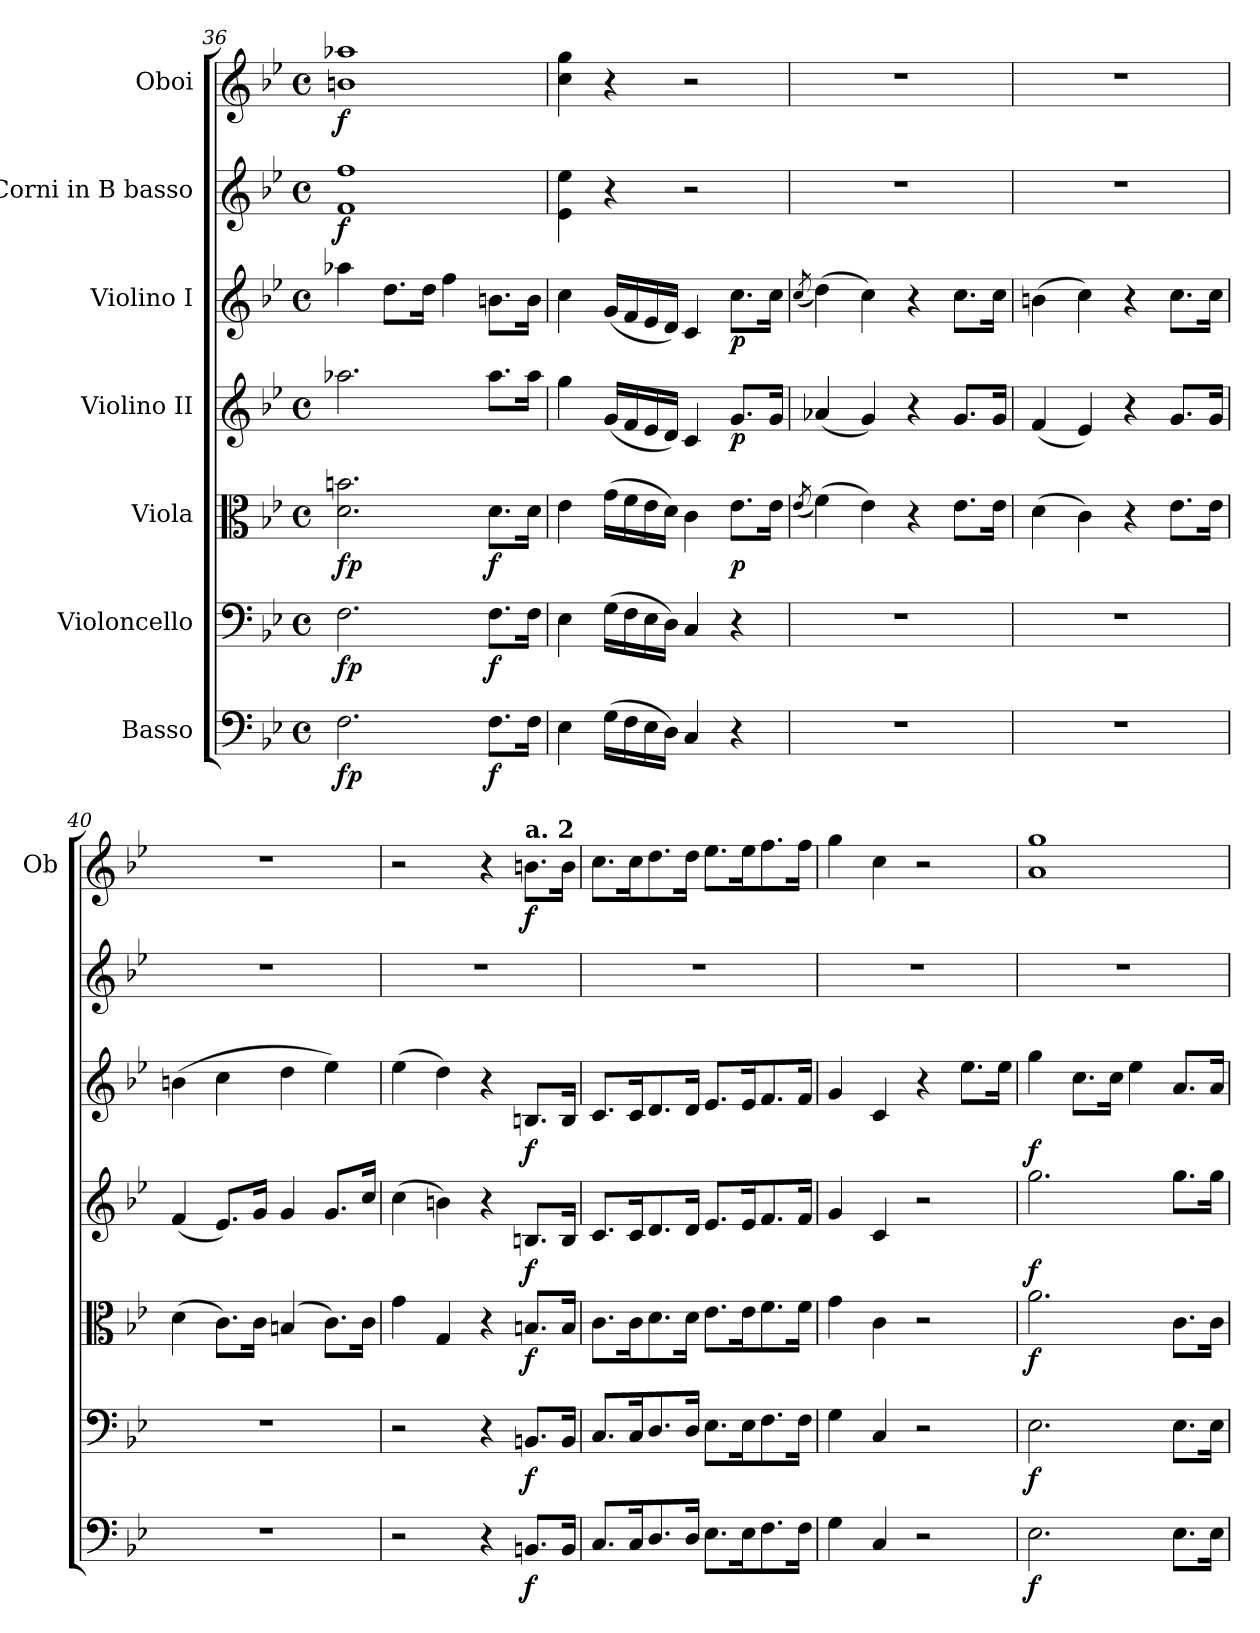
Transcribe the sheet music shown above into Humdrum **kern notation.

**kern	**dynam	**kern	**dynam	**kern	**dynam	**kern	**dynam	**kern	**dynam	**kern	**dynam	**kern	**dynam
*part7	*part7	*part6	*part6	*part5	*part5	*part4	*part4	*part3	*part3	*part2	*part2	*part1	*part1
*staff7	*staff7	*staff6	*staff6	*staff5	*staff5	*staff4	*staff4	*staff3	*staff3	*staff2	*staff2	*staff1	*staff1
*I"Basso	*	*I"Violoncello	*	*I"Viola	*	*I"Violino II	*	*I"Violino I	*	*I"Corni in B basso	*	*I"Oboi	*
*	*	*	*	*	*	*	*	*	*	*	*	*I'Ob	*
*clefF4	*	*clefF4	*	*clefC3	*	*clefG2	*	*clefG2	*	*clefG2	*	*clefG2	*
*ITrd7c12	*	*	*	*	*	*	*	*	*	*ITrd8c14	*	*	*
*k[b-e-]	*	*k[b-e-]	*	*k[b-e-]	*	*k[b-e-]	*	*k[b-e-]	*	*k[b-e-]	*	*k[b-e-]	*
*M4/4	*	*M4/4	*	*M4/4	*	*M4/4	*	*M4/4	*	*M4/4	*	*M4/4	*
*met(c)	*	*met(c)	*	*met(c)	*	*met(c)	*	*met(c)	*	*met(c)	*	*met(c)	*
=36	=36	=36	=36	=36	=36	=36	=36	=36	=36	=36	=36	=36	=36
!	!LO:DY:b	!	!LO:DY:b	!	!LO:DY:b	!	!	!	!	!	!LO:DY:b	!	!LO:DY:b
2.FF\	fp	2.F\	fp	2.d\ 2.bn\	fp	2.aa-X\	.	4aa-X\	.	1F 1f	f	1bn 1aa-X	f
.	.	.	.	.	.	.	.	8.dd\L	.	.	.	.	.
.	.	.	.	.	.	.	.	16dd\Jk	.	.	.	.	.
.	.	.	.	.	.	.	.	4ff\	.	.	.	.	.
!	!LO:DY:b	!	!LO:DY:b	!	!LO:DY:b	!	!	!	!	!	!	!	!
8.FF\L	f	8.F\L	f	8.d\L	f	8.aa-\L	.	8.bn\L	.	.	.	.	.
16FF\Jk	.	16F\Jk	.	16d\Jk	.	16aa-\Jk	.	16b\Jk	.	.	.	.	.
=37	=37	=37	=37	=37	=37	=37	=37	=37	=37	=37	=37	=37	=37
4EE-\	.	4E-\	.	4e-\	.	4gg\	.	4cc\	.	4E-\ 4e-\	.	4cc\ 4gg\	.
(>16GG\LL	.	(>16G\LL	.	(>16g\LL	.	(<16g/LL	.	(<16g/LL	.	4r	.	4r	.
16FF\	.	16F\	.	16f\	.	16f/	.	16f/	.	.	.	.	.
16EE-\	.	16E-\	.	16e-\	.	16e-/	.	16e-/	.	.	.	.	.
16DD\JJ)	.	16D\JJ)	.	16d\JJ)	.	16d/JJ)	.	16d/JJ)	.	.	.	.	.
4CC/	.	4C/	.	4c\	.	4c/	.	4c/	.	2r	.	2r	.
!	!	!	!	!	!LO:DY:b	!	!LO:DY:b	!	!LO:DY:b	!	!	!	!
4r	.	4r	.	8.e-\L	p	8.g/L	p	8.cc\L	p	.	.	.	.
.	.	.	.	16e-\Jk	.	16g/Jk	.	16cc\Jk	.	.	.	.	.
!!LO:PB:g=z
=38	=38	=38	=38	=38	=38	=38	=38	=38	=38	=38	=38	=38	=38
.	.	.	.	(<8qe-/	.	.	.	(<8qcc/	.	.	.	.	.
1r	.	1r	.	(>4f\)	.	(<4a-X/	.	(>4dd\)	.	1r	.	1r	.
.	.	.	.	4e-\)	.	4g/)	.	4cc\)	.	.	.	.	.
.	.	.	.	4r	.	4r	.	4r	.	.	.	.	.
.	.	.	.	8.e-\L	.	8.g/L	.	8.cc\L	.	.	.	.	.
.	.	.	.	16e-\Jk	.	16g/Jk	.	16cc\Jk	.	.	.	.	.
=39	=39	=39	=39	=39	=39	=39	=39	=39	=39	=39	=39	=39	=39
1r	.	1r	.	(>4d\	.	(<4f/	.	(>4bn\	.	1r	.	1r	.
.	.	.	.	4c\)	.	4e-/)	.	4cc\)	.	.	.	.	.
.	.	.	.	4r	.	4r	.	4r	.	.	.	.	.
.	.	.	.	8.e-\L	.	8.g/L	.	8.cc\L	.	.	.	.	.
.	.	.	.	16e-\Jk	.	16g/Jk	.	16cc\Jk	.	.	.	.	.
=40	=40	=40	=40	=40	=40	=40	=40	=40	=40	=40	=40	=40	=40
1r	.	1r	.	(>4d\	.	(<4f/	.	(>4bn\	.	1r	.	1r	.
.	.	.	.	8.c\L)	.	8.e-/L)	.	4cc\	.	.	.	.	.
.	.	.	.	16c\Jk	.	16g/Jk	.	.	.	.	.	.	.
.	.	.	.	(>4Bn/	.	4g/	.	4dd\	.	.	.	.	.
.	.	.	.	8.c\L)	.	8.g/L	.	4ee-\)	.	.	.	.	.
.	.	.	.	16c\Jk	.	16cc/Jk	.	.	.	.	.	.	.
=41	=41	=41	=41	=41	=41	=41	=41	=41	=41	=41	=41	=41	=41
2r	.	2r	.	4g\	.	(>4cc\	.	(>4ee-\	.	1r	.	2r	.
.	.	.	.	4G/	.	4bn\)	.	4dd\)	.	.	.	.	.
4r	.	4r	.	4r	.	4r	.	4r	.	.	.	4r	.
!	!	!	!	!	!	!	!	!	!	!	!	!LO:TX:a:B:t=a. 2	!
!	!LO:DY:b	!	!LO:DY:b	!	!LO:DY:b	!	!LO:DY:b	!	!LO:DY:b	!	!	!	!LO:DY:b
8.BBBn/L	f	8.BBn/L	f	8.Bn/L	f	8.Bn/L	f	8.Bn/L	f	.	.	8.bn\L	f
16BBB/Jk	.	16BB/Jk	.	16B/Jk	.	16B/Jk	.	16B/Jk	.	.	.	16b\Jk	.
=42	=42	=42	=42	=42	=42	=42	=42	=42	=42	=42	=42	=42	=42
8.CC/L	.	8.C/L	.	8.c\L	.	8.c/L	.	8.c/L	.	1r	.	8.cc\L	.
16CC/K	.	16C/K	.	16c\K	.	16c/K	.	16c/K	.	.	.	16cc\K	.
8.DD/	.	8.D/	.	8.d\	.	8.d/	.	8.d/	.	.	.	8.dd\	.
16DD/Jk	.	16D/Jk	.	16d\Jk	.	16d/Jk	.	16d/Jk	.	.	.	16dd\Jk	.
8.EE-\L	.	8.E-\L	.	8.e-\L	.	8.e-/L	.	8.e-/L	.	.	.	8.ee-\L	.
16EE-\K	.	16E-\K	.	16e-\K	.	16e-/K	.	16e-/K	.	.	.	16ee-\K	.
8.FF\	.	8.F\	.	8.f\	.	8.f/	.	8.f/	.	.	.	8.ff\	.
16FF\Jk	.	16F\Jk	.	16f\Jk	.	16f/Jk	.	16f/Jk	.	.	.	16ff\Jk	.
=43	=43	=43	=43	=43	=43	=43	=43	=43	=43	=43	=43	=43	=43
4GG\	.	4G\	.	4g\	.	4g/	.	4g/	.	1r	.	4gg\	.
4CC/	.	4C/	.	4c\	.	4c/	.	4c/	.	.	.	4cc\	.
2r	.	2r	.	2r	.	2r	.	4r	.	.	.	2r	.
.	.	.	.	.	.	.	.	8.ee-\L	.	.	.	.	.
.	.	.	.	.	.	.	.	16ee-\Jk	.	.	.	.	.
=44	=44	=44	=44	=44	=44	=44	=44	=44	=44	=44	=44	=44	=44
!	!LO:DY:b	!	!LO:DY:b	!	!LO:DY:b	!	!LO:DY:b	!	!LO:DY:b	!	!	!	!
2.EE-\	f	2.E-\	f	2.a\	f	2.gg\	f	4gg\	f	1r	.	1a 1gg	.
.	.	.	.	.	.	.	.	8.cc\L	.	.	.	.	.
.	.	.	.	.	.	.	.	16cc\Jk	.	.	.	.	.
.	.	.	.	.	.	.	.	4ee-\	.	.	.	.	.
8.EE-\L	.	8.E-\L	.	8.c\L	.	8.gg\L	.	8.a/L	.	.	.	.	.
16EE-\Jk	.	16E-\Jk	.	16c\Jk	.	16gg\Jk	.	16a/Jk	.	.	.	.	.
=	=	=	=	=	=	=	=	=	=	=	=	=	=
*-	*-	*-	*-	*-	*-	*-	*-	*-	*-	*-	*-	*-	*-
